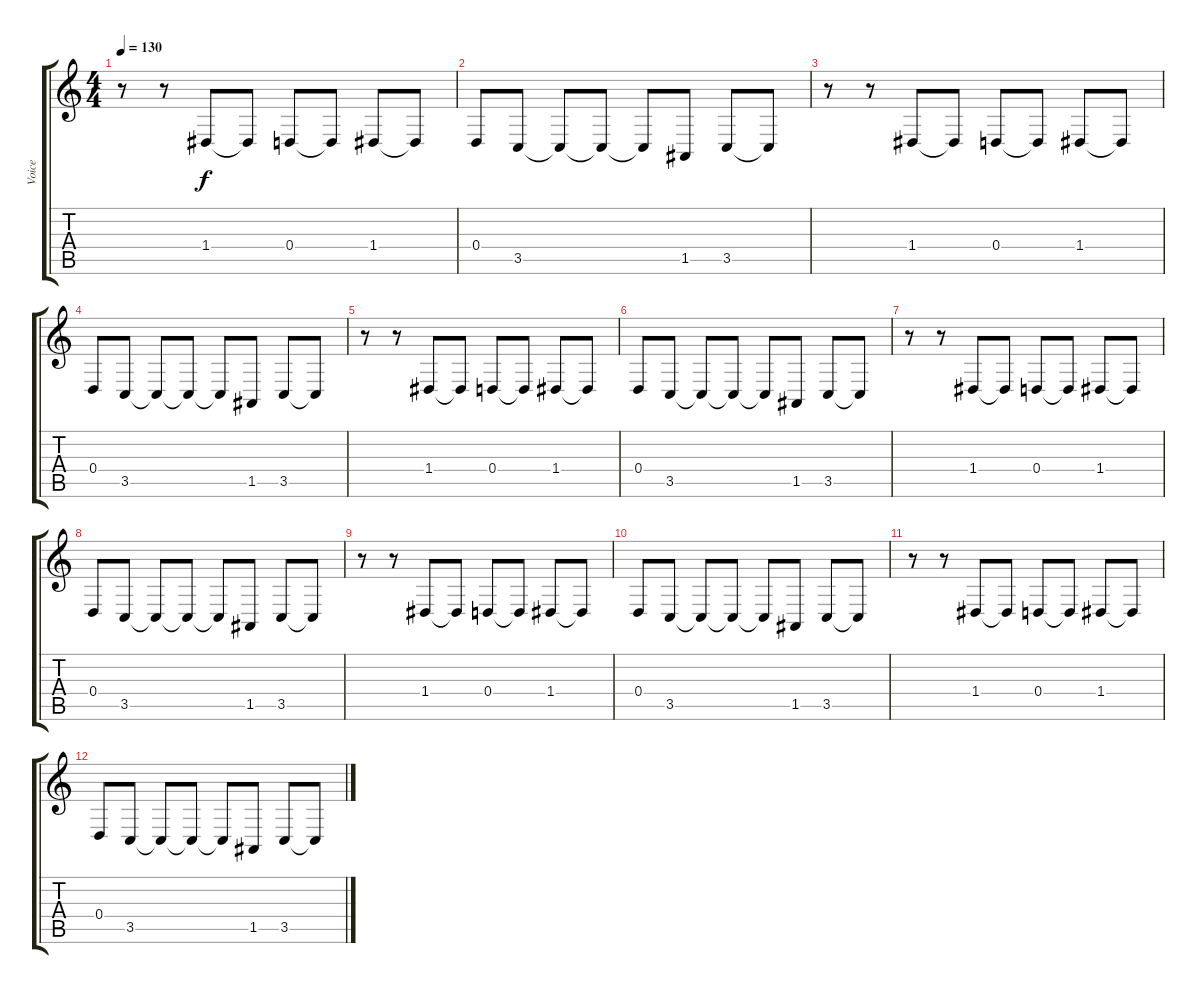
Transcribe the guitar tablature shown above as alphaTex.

\track ("Voice" "Voice") {instrument clarinet}
\staff {score tabs}
\tuning (E4 B3 G3 D3 A2 E2) {hide}
\ts (4 4)
\tempo 130
\clef g2
\ks c
r.8{dy f} r.8 1.4.8 1.4{t}.8 0.4.8 0.4{t}.8 1.4.8 1.4{t}.8 |
0.4.8 3.5.8 3.5{t}.8 3.5{t}.8 3.5{t}.8 1.5.8 3.5.8 3.5{t}.8 |
r.8 r.8 1.4.8 1.4{t}.8 0.4.8 0.4{t}.8 1.4.8 1.4{t}.8 |
0.4.8 3.5.8 3.5{t}.8 3.5{t}.8 3.5{t}.8 1.5.8 3.5.8 3.5{t}.8 |
r.8 r.8 1.4.8 1.4{t}.8 0.4.8 0.4{t}.8 1.4.8 1.4{t}.8 |
0.4.8 3.5.8 3.5{t}.8 3.5{t}.8 3.5{t}.8 1.5.8 3.5.8 3.5{t}.8 |
r.8 r.8 1.4.8 1.4{t}.8 0.4.8 0.4{t}.8 1.4.8 1.4{t}.8 |
0.4.8 3.5.8 3.5{t}.8 3.5{t}.8 3.5{t}.8 1.5.8 3.5.8 3.5{t}.8 |
r.8 r.8 1.4.8 1.4{t}.8 0.4.8 0.4{t}.8 1.4.8 1.4{t}.8 |
0.4.8 3.5.8 3.5{t}.8 3.5{t}.8 3.5{t}.8 1.5.8 3.5.8 3.5{t}.8 |
r.8 r.8 1.4.8 1.4{t}.8 0.4.8 0.4{t}.8 1.4.8 1.4{t}.8 |
0.4.8 3.5.8 3.5{t}.8 3.5{t}.8 3.5{t}.8 1.5.8 3.5.8 3.5{t}.8
